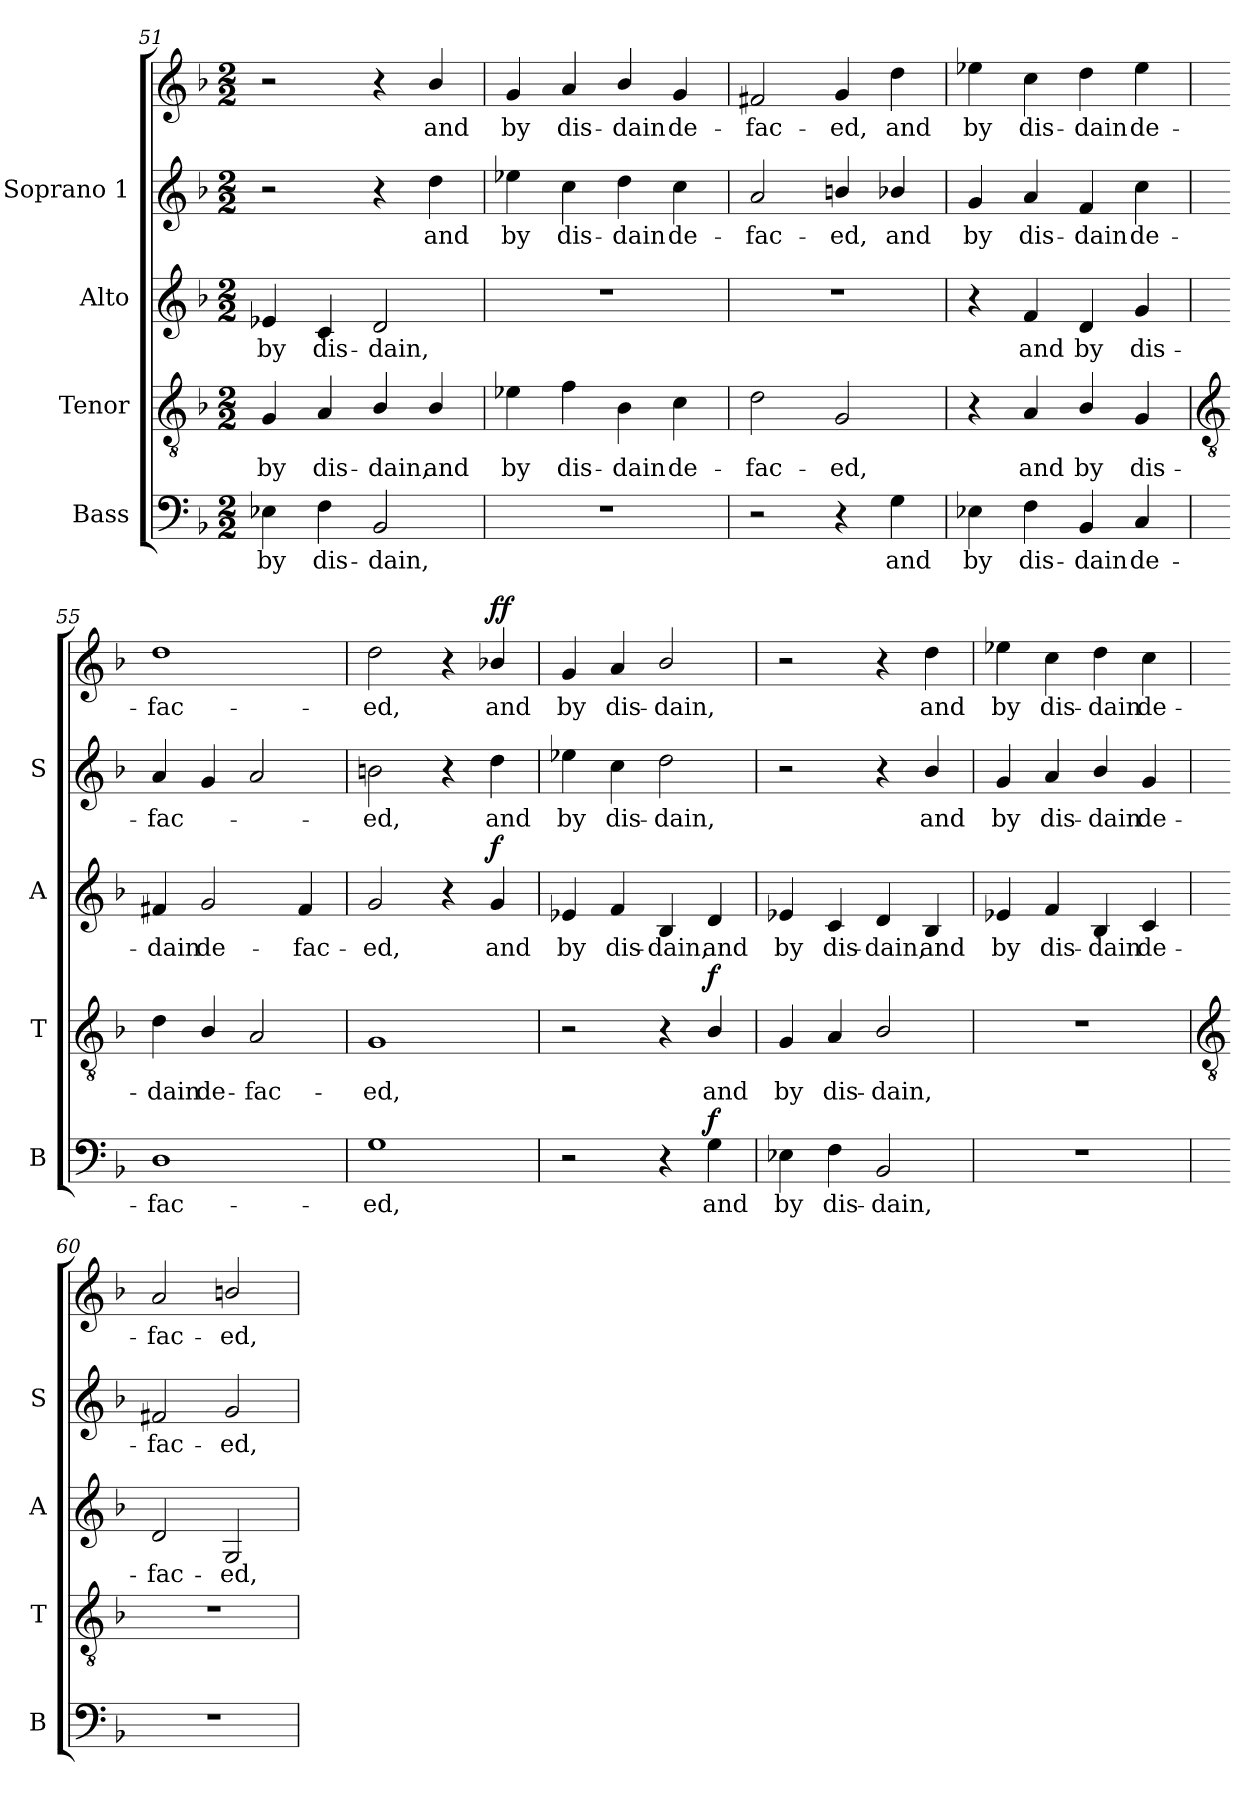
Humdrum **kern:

**kern	**text	**dynam	**kern	**text	**dynam	**kern	**text	**dynam	**kern	**text	**kern	**text	**dynam
*part4	*part4	*part4	*part3	*part3	*part3	*part2	*part2	*part2	*part1	*part1	*part1	*part1	*part1
*staff5	*staff5	*staff5	*staff4	*staff4	*staff4	*staff3	*staff3	*staff3	*staff2	*staff2	*staff1	*staff1	*staff1/2
*I"Bass	*	*	*I"Tenor	*	*	*I"Alto	*	*	*I"Soprano 1	*	*	*	*
*I'B	*	*	*I'T	*	*	*I'A	*	*	*I'S	*	*	*	*
*clefF4	*	*	*clefGv2	*	*	*clefG2	*	*	*clefG2	*	*clefG2	*	*
*k[b-]	*	*	*k[b-]	*	*	*k[b-]	*	*	*k[b-]	*	*k[b-]	*	*
*F:	*	*	*F:	*	*	*F:	*	*	*F:	*	*F:	*	*
*M2/2	*	*	*M2/2	*	*	*M2/2	*	*	*M2/2	*	*M2/2	*	*
=51	=51	=51	=51	=51	=51	=51	=51	=51	=51	=51	=51	=51	=51
!	!LO:LY:b	!	!	!LO:LY:b	!	!	!LO:LY:b	!	!	!	!	!	!
4E-X	by	.	4G	by	.	4e-X	by	.	2r	.	2r	.	.
!	!LO:LY:b	!	!	!LO:LY:b	!	!	!LO:LY:b	!	!	!	!	!	!
4F	dis-	.	4A	dis-	.	4c	dis-	.	.	.	.	.	.
!	!LO:LY:b	!	!	!LO:LY:b	!	!	!LO:LY:b	!	!	!	!	!	!
2BB-	-dain,	.	4B-/	-dain,	.	2d	-dain,	.	4r	.	4r	.	.
!	!	!	!	!LO:LY:b	!	!	!	!	!	!LO:LY:b	!	!LO:LY:b	!
.	.	.	4B-/	and	.	.	.	.	4dd	and	4b-/	and	.
=52	=52	=52	=52	=52	=52	=52	=52	=52	=52	=52	=52	=52	=52
!	!	!	!	!LO:LY:b	!	!	!	!	!	!LO:LY:b	!	!LO:LY:b	!
1r	.	.	4e-X	by	.	1r	.	.	4ee-X	-by	4g	by	.
!	!	!	!	!LO:LY:b	!	!	!	!	!	!LO:LY:b	!	!LO:LY:b	!
.	.	.	4f	dis-	.	.	.	.	4cc	dis-	4a	dis-	.
!	!	!	!	!LO:LY:b	!	!	!	!	!	!LO:LY:b	!	!LO:LY:b	!
.	.	.	4B-	-dain	.	.	.	.	4dd	-dain	4b-/	-dain	.
!	!	!	!	!LO:LY:b	!	!	!	!	!	!LO:LY:b	!	!LO:LY:b	!
.	.	.	4c	de-	.	.	.	.	4cc	de-	4g	de-	.
=53	=53	=53	=53	=53	=53	=53	=53	=53	=53	=53	=53	=53	=53
!	!	!	!	!LO:LY:b	!	!	!	!	!	!LO:LY:b	!	!LO:LY:b	!
2r	.	.	2d	-fac-	.	1r	.	.	2a	fac-	2f#X	-fac-	.
!	!	!	!	!LO:LY:b	!	!	!	!	!	!LO:LY:b	!	!LO:LY:b	!
4r	.	.	2G	-ed,	.	.	.	.	4bn/	-ed,	4g	-ed,	.
!	!LO:LY:b	!	!	!	!	!	!	!	!	!LO:LY:b	!	!LO:LY:b	!
4G	and	.	.	.	.	.	.	.	4b-X/	and	4dd	and	.
=54	=54	=54	=54	=54	=54	=54	=54	=54	=54	=54	=54	=54	=54
!	!LO:LY:b	!	!	!	!	!	!	!	!	!LO:LY:b	!	!LO:LY:b	!
4E-X	by	.	4r	.	.	4r	.	.	4g	-by	4ee-X	by	.
!	!LO:LY:b	!	!	!LO:LY:b	!	!	!LO:LY:b	!	!	!LO:LY:b	!	!LO:LY:b	!
4F	dis-	.	4A	and	.	4f	and	.	4a	dis-	4cc	dis-	.
!	!LO:LY:b	!	!	!LO:LY:b	!	!	!LO:LY:b	!	!	!LO:LY:b	!	!LO:LY:b	!
4BB-	-dain	.	4B-/	by	.	4d	by	.	4f	-dain	4dd	-dain	.
!	!LO:LY:b	!	!	!LO:LY:b	!	!	!LO:LY:b	!	!	!LO:LY:b	!	!LO:LY:b	!
4C	de-	.	4G	dis-	.	4g	dis-	.	4cc	de-	4ee-	de-	.
!!LO:LB:g=z
=55	=55	=55	=55	=55	=55	=55	=55	=55	=55	=55	=55	=55	=55
*	*	*	*clefGv2	*	*	*	*	*	*	*	*	*	*
!	!LO:LY:b	!	!	!LO:LY:b	!	!	!LO:LY:b	!	!	!LO:LY:b	!	!LO:LY:b	!
1D	-fac-	.	4d	-dain	.	4f#X	-dain	.	4a	-fac-	1dd	-fac-	.
!	!	!	!	!LO:LY:b	!	!	!LO:LY:b	!	!	!	!	!	!
.	.	.	4B-/	de-	.	2g	de-	.	4g	.	.	.	.
!	!	!	!	!LO:LY:b	!	!	!	!	!	!	!	!	!
.	.	.	2A	-fac-	.	.	.	.	2a	.	.	.	.
!	!	!	!	!	!	!	!LO:LY:b	!	!	!	!	!	!
.	.	.	.	.	.	4f#	-fac-	.	.	.	.	.	.
=56	=56	=56	=56	=56	=56	=56	=56	=56	=56	=56	=56	=56	=56
!	!LO:LY:b	!	!	!LO:LY:b	!	!	!LO:LY:b	!	!	!LO:LY:b	!	!LO:LY:b	!
1G	-ed,	.	1G	-ed,	.	2g	-ed,	.	2bn	ed,	2dd	ed,	.
.	.	.	.	.	.	4r	.	.	4r	.	4r	.	.
!	!	!	!	!	!	!	!LO:LY:b	!LO:DY:b	!	!LO:LY:b	!	!LO:LY:b	!LO:DY:b=2
!	!	!	!	!	!	!	!	!	!	!	!	!	!LO:DY:n=1:b
.	.	.	.	.	.	4g	and	f	4dd	and	4b-X/	and	f f
=57	=57	=57	=57	=57	=57	=57	=57	=57	=57	=57	=57	=57	=57
!	!	!	!	!	!	!	!LO:LY:b	!	!	!LO:LY:b	!	!LO:LY:b	!
2r	.	.	2r	.	.	4e-X	by	.	4ee-X	by	4g	by	.
!	!	!	!	!	!	!	!LO:LY:b	!	!	!LO:LY:b	!	!LO:LY:b	!
.	.	.	.	.	.	4f	dis-	.	4cc	dis-	4a	dis-	.
!	!	!	!	!	!	!	!LO:LY:b	!	!	!LO:LY:b	!	!LO:LY:b	!
4r	.	.	4r	.	.	4B-	-dain,	.	2dd	-dain,	2b-/	-dain,	.
!	!LO:LY:b	!LO:DY:b	!	!LO:LY:b	!LO:DY:b	!	!LO:LY:b	!	!	!	!	!	!
4G	and	f	4B-/	and	f	4d	and	.	.	.	.	.	.
=58	=58	=58	=58	=58	=58	=58	=58	=58	=58	=58	=58	=58	=58
!	!LO:LY:b	!	!	!LO:LY:b	!	!	!LO:LY:b	!	!	!	!	!	!
4E-X	by	.	4G	by	.	4e-X	by	.	2r	.	2r	.	.
!	!LO:LY:b	!	!	!LO:LY:b	!	!	!LO:LY:b	!	!	!	!	!	!
4F	dis-	.	4A	dis-	.	4c	dis-	.	.	.	.	.	.
!	!LO:LY:b	!	!	!LO:LY:b	!	!	!LO:LY:b	!	!	!	!	!	!
2BB-	-dain,	.	2B-/	-dain,	.	4d	-dain,	.	4r	.	4r	.	.
!	!	!	!	!	!	!	!LO:LY:b	!	!	!LO:LY:b	!	!LO:LY:b	!
.	.	.	.	.	.	4B-	and	.	4b-/	and	4dd	and	.
=59	=59	=59	=59	=59	=59	=59	=59	=59	=59	=59	=59	=59	=59
!	!	!	!	!	!	!	!LO:LY:b	!	!	!LO:LY:b	!	!LO:LY:b	!
1r	.	.	1r	.	.	4e-X	by	.	4g	-by	4ee-X	by	.
!	!	!	!	!	!	!	!LO:LY:b	!	!	!LO:LY:b	!	!LO:LY:b	!
.	.	.	.	.	.	4f	dis-	.	4a	dis-	4cc	dis-	.
!	!	!	!	!	!	!	!LO:LY:b	!	!	!LO:LY:b	!	!LO:LY:b	!
.	.	.	.	.	.	4B-	-dain	.	4b-/	-dain	4dd	-dain	.
!	!	!	!	!	!	!	!LO:LY:b	!	!	!LO:LY:b	!	!LO:LY:b	!
.	.	.	.	.	.	4c	de-	.	4g	de-	4cc	de-	.
!!LO:LB:g=z
=60	=60	=60	=60	=60	=60	=60	=60	=60	=60	=60	=60	=60	=60
*	*	*	*clefGv2	*	*	*	*	*	*	*	*	*	*
!	!	!	!	!	!	!	!LO:LY:b	!	!	!LO:LY:b	!	!LO:LY:b	!
1r	.	.	1r	.	.	2d	-fac-	.	2f#X	fac-	2a	-fac-	.
!	!	!	!	!	!	!	!LO:LY:b	!	!	!LO:LY:b	!	!LO:LY:b	!
.	.	.	.	.	.	2G	-ed,	.	2g	-ed,	2bn/	-ed,	.
=	=	=	=	=	=	=	=	=	=	=	=	=	=
*-	*-	*-	*-	*-	*-	*-	*-	*-	*-	*-	*-	*-	*-
